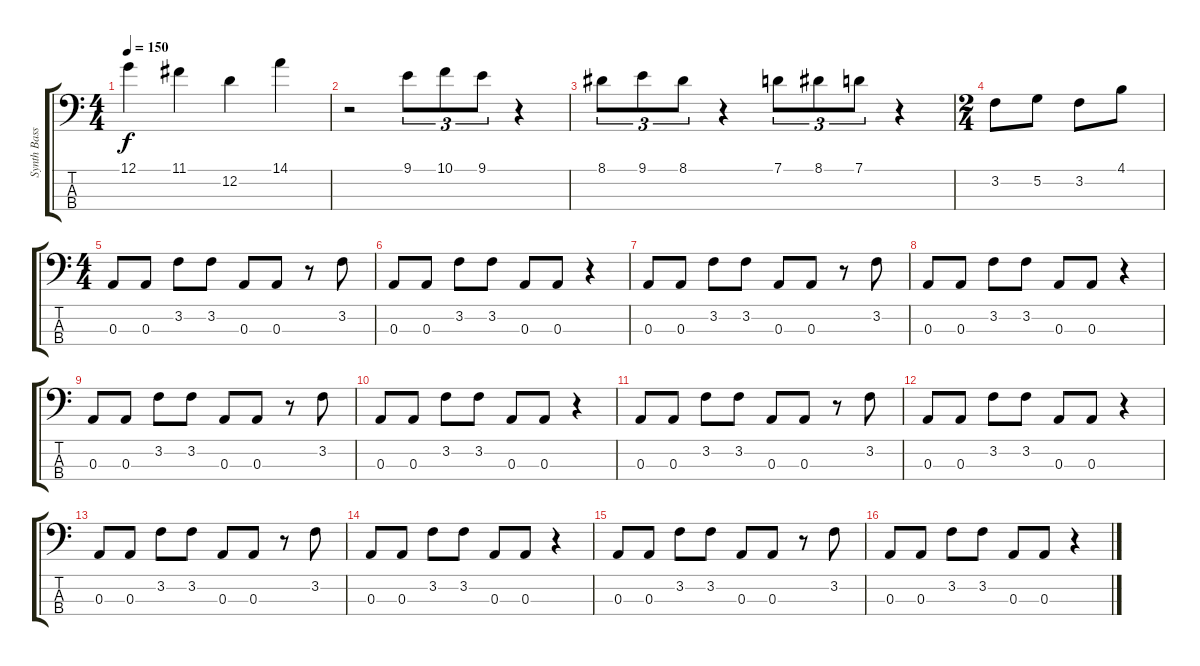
\track ("Synth Bass" "Synth Bass") {instrument synthbass1}
\staff {score tabs}
\tuning (G2 D2 A1 E1) {hide}
\ts (4 4)
\tempo 150
\clef f4
\ks c
12.1.4{dy f instrument synthbass1} 11.1.4 12.2.4 14.1.4 |
r.2 9.1.8{tu (3 2)} 10.1.8{tu (3 2)} 9.1.8{tu (3 2)} r.4 |
8.1.8{tu (3 2)} 9.1.8{tu (3 2)} 8.1.8{tu (3 2)} r.4 7.1.8{tu (3 2)} 8.1.8{tu (3 2)} 7.1.8{tu (3 2)} r.4 |
\ts (2 4)
3.2.8 5.2.8 3.2.8 4.1.8 |
\ts (4 4)
0.3.8 0.3.8 3.2.8 3.2.8 0.3.8 0.3.8 r.8 3.2.8 |
0.3.8 0.3.8 3.2.8 3.2.8 0.3.8 0.3.8 r.4 |
0.3.8 0.3.8 3.2.8 3.2.8 0.3.8 0.3.8 r.8 3.2.8 |
0.3.8 0.3.8 3.2.8 3.2.8 0.3.8 0.3.8 r.4 |
0.3.8 0.3.8 3.2.8 3.2.8 0.3.8 0.3.8 r.8 3.2.8 |
0.3.8 0.3.8 3.2.8 3.2.8 0.3.8 0.3.8 r.4 |
0.3.8 0.3.8 3.2.8 3.2.8 0.3.8 0.3.8 r.8 3.2.8 |
0.3.8 0.3.8 3.2.8 3.2.8 0.3.8 0.3.8 r.4 |
0.3.8 0.3.8 3.2.8 3.2.8 0.3.8 0.3.8 r.8 3.2.8 |
0.3.8 0.3.8 3.2.8 3.2.8 0.3.8 0.3.8 r.4 |
0.3.8 0.3.8 3.2.8 3.2.8 0.3.8 0.3.8 r.8 3.2.8 |
0.3.8 0.3.8 3.2.8 3.2.8 0.3.8 0.3.8 r.4
